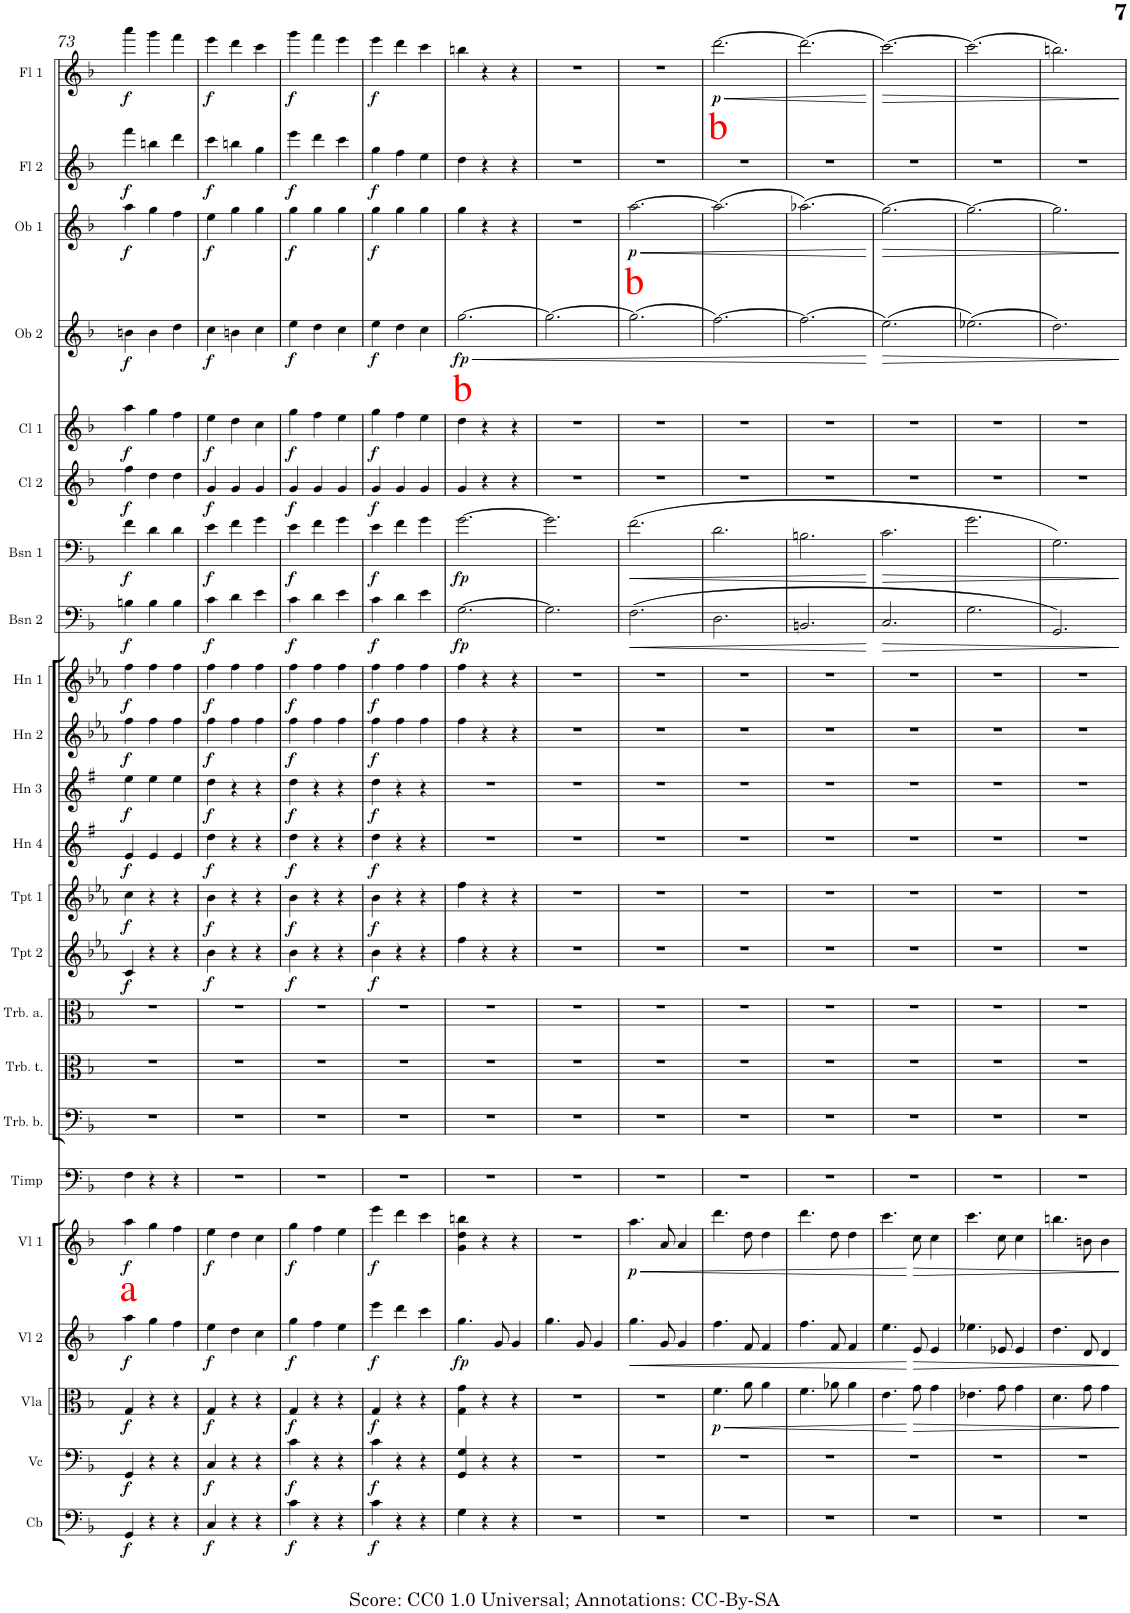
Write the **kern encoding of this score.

**kern	**dynam	**kern	**dynam	**kern	**dynam	**kern	**dynam	**kern	**text	**dynam	**kern	**kern	**kern	**kern	**kern	**dynam	**kern	**dynam	**kern	**dynam	**kern	**dynam	**kern	**dynam	**kern	**dynam	**kern	**dynam	**kern	**dynam	**kern	**dynam	**kern	**dynam	**kern	**text	**dynam	**kern	**text	**dynam	**kern	**dynam	**kern	**text	**dynam
*part23	*part23	*part22	*part22	*part21	*part21	*part20	*part20	*part19	*part19	*part19	*part18	*part17	*part16	*part15	*part14	*part14	*part13	*part13	*part12	*part12	*part11	*part11	*part10	*part10	*part9	*part9	*part8	*part8	*part7	*part7	*part6	*part6	*part5	*part5	*part4	*part4	*part4	*part3	*part3	*part3	*part2	*part2	*part1	*part1	*part1
*staff23	*staff23	*staff22	*staff22	*staff21	*staff21	*staff20	*staff20	*staff19	*staff19	*staff19	*staff18	*staff17	*staff16	*staff15	*staff14	*staff14	*staff13	*staff13	*staff12	*staff12	*staff11	*staff11	*staff10	*staff10	*staff9	*staff9	*staff8	*staff8	*staff7	*staff7	*staff6	*staff6	*staff5	*staff5	*staff4	*staff4	*staff4	*staff3	*staff3	*staff3	*staff2	*staff2	*staff1	*staff1	*staff1
*I"Contrabass	*	*I"Violoncello	*	*I"Viola	*	*I"Violin 2	*	*I"Violin 1	*	*	*I"Timpani in F, F	*I"Trombone basso	*I"Trombone tenore	*I"Trombone alto	*I"D Trumpet 2	*	*I"D Trumpet 1	*	*I"Bb (basso) Horn 4	*	*I"Bb (basso) Horn 3	*	*I"D Horn 2	*	*I"D Horn 1	*	*I"Bassoon 2	*	*I"Bassoon 1	*	*I"C Clarinet 2	*	*I"C Clarinet 1	*	*I"Oboe 2	*	*	*I"Oboe 1	*	*	*I"Flute 2	*	*I"Flute 1	*	*
*I'Cb	*	*I'Vc	*	*I'Vla	*	*I'Vl 2	*	*I'Vl 1	*	*	*I'Timp	*I'Trb. b.	*I'Trb. t.	*I'Trb. a.	*I'Tpt 2	*	*I'Tpt 1	*	*I'Hn 4	*	*I'Hn 3	*	*I'Hn 2	*	*I'Hn 1	*	*I'Bsn 2	*	*I'Bsn 1	*	*I'Cl 2	*	*I'Cl 1	*	*I'Ob 2	*	*	*I'Ob 1	*	*	*I'Fl 2	*	*I'Fl 1	*	*
!!LO:PB:g=z
*clefF4	*	*clefF4	*	*clefC3	*	*clefG2	*	*clefG2	*	*	*clefF4	*clefF4	*clefC3	*clefC3	*clefG2	*	*clefG2	*	*clefG2	*	*clefG2	*	*clefG2	*	*clefG2	*	*clefF4	*	*clefF4	*	*clefG2	*	*clefG2	*	*clefG2	*	*	*clefG2	*	*	*clefG2	*	*clefG2	*	*
*Trd7c12	*	*	*	*	*	*	*	*	*	*	*	*	*	*	*Trd-1c-2	*	*Trd-1c-2	*	*Trd8c14	*	*Trd8c14	*	*Trd6c10	*	*Trd6c10	*	*	*	*	*	*Trd1c2	*	*Trd1c2	*	*	*	*	*	*	*	*	*	*	*	*
*k[b-]	*	*k[b-]	*	*k[b-]	*	*k[b-]	*	*k[b-]	*	*	*k[b-]	*k[b-]	*k[b-]	*k[b-]	*k[b-e-a-]	*	*k[b-e-a-]	*	*k[f#]	*	*k[f#]	*	*k[b-e-a-]	*	*k[b-e-a-]	*	*k[b-]	*	*k[b-]	*	*k[b-]	*	*k[b-]	*	*k[b-]	*	*	*k[b-]	*	*	*k[b-]	*	*k[b-]	*	*
*M3/4	*	*M3/4	*	*M3/4	*	*M3/4	*	*M3/4	*	*	*M3/4	*M3/4	*M3/4	*M3/4	*M3/4	*	*M3/4	*	*M3/4	*	*M3/4	*	*M3/4	*	*M3/4	*	*M3/4	*	*M3/4	*	*M3/4	*	*M3/4	*	*M3/4	*	*	*M3/4	*	*	*M3/4	*	*M3/4	*	*
=73	=73	=73	=73	=73	=73	=73	=73	=73	=73	=73	=73	=73	=73	=73	=73	=73	=73	=73	=73	=73	=73	=73	=73	=73	=73	=73	=73	=73	=73	=73	=73	=73	=73	=73	=73	=73	=73	=73	=73	=73	=73	=73	=73	=73	=73
!	!LO:DY:b	!	!LO:DY:b	!	!LO:DY:b	!	!LO:DY:b	!	!LO:LY:b:color=#FF0000	!LO:DY:b	!	!	!	!	!	!LO:DY:b	!	!LO:DY:b	!	!LO:DY:b	!	!LO:DY:b	!	!LO:DY:b	!	!LO:DY:b	!	!LO:DY:b	!	!LO:DY:b	!	!LO:DY:b	!	!LO:DY:b	!	!	!LO:DY:b	!	!	!LO:DY:b	!	!LO:DY:b	!	!	!LO:DY:b
4GG/	f	4GG/	f	4G/	f	4aa\	f	4aa\	a	f	4F\	2.r	2.r	2.r	4c/	f	4cc\	f	4e/	f	4ee\	f	4ff\	f	4ff\	f	4Bn\	f	4f\	f	4ff\	f	4aa\	f	4bn\	.	f	4aa\	.	f	4fff\	f	4aaa\	.	f
4r	.	4r	.	4r	.	4gg\	.	4gg\	.	.	4r	.	.	.	4r	.	4r	.	4e/	.	4ee\	.	4ff\	.	4ff\	.	4B\	.	4d\	.	4dd\	.	4gg\	.	4b\	.	.	4gg\	.	.	4bbn\	.	4ggg\	.	.
4r	.	4r	.	4r	.	4ff\	.	4ff\	.	.	4r	.	.	.	4r	.	4r	.	4e/	.	4ee\	.	4ff\	.	4ff\	.	4B\	.	4d\	.	4dd\	.	4ff\	.	4dd\	.	.	4ff\	.	.	4ddd\	.	4fff\	.	.
=74	=74	=74	=74	=74	=74	=74	=74	=74	=74	=74	=74	=74	=74	=74	=74	=74	=74	=74	=74	=74	=74	=74	=74	=74	=74	=74	=74	=74	=74	=74	=74	=74	=74	=74	=74	=74	=74	=74	=74	=74	=74	=74	=74	=74	=74
!	!LO:DY:b	!	!LO:DY:b	!	!LO:DY:b	!	!LO:DY:b	!	!	!LO:DY:b	!	!	!	!	!	!LO:DY:b	!	!LO:DY:b	!	!LO:DY:b	!	!LO:DY:b	!	!LO:DY:b	!	!LO:DY:b	!	!LO:DY:b	!	!LO:DY:b	!	!LO:DY:b	!	!LO:DY:b	!	!	!LO:DY:b	!	!	!LO:DY:b	!	!LO:DY:b	!	!	!LO:DY:b
4C/	f	4C/	f	4G/	f	4ee\	f	4ee\	.	f	2.r	2.r	2.r	2.r	4b-\	f	4b-\	f	4dd\	f	4dd\	f	4ff\	f	4ff\	f	4c\	f	4e\	f	4g/	f	4ee\	f	4cc\	.	f	4ee\	.	f	4ccc\	f	4eee\	.	f
4r	.	4r	.	4r	.	4dd\	.	4dd\	.	.	.	.	.	.	4r	.	4r	.	4r	.	4r	.	4ff\	.	4ff\	.	4d\	.	4f\	.	4g/	.	4dd\	.	4bn\	.	.	4gg\	.	.	4bbn\	.	4ddd\	.	.
4r	.	4r	.	4r	.	4cc\	.	4cc\	.	.	.	.	.	.	4r	.	4r	.	4r	.	4r	.	4ff\	.	4ff\	.	4e\	.	4g\	.	4g/	.	4cc\	.	4cc\	.	.	4gg\	.	.	4gg\	.	4ccc\	.	.
=75	=75	=75	=75	=75	=75	=75	=75	=75	=75	=75	=75	=75	=75	=75	=75	=75	=75	=75	=75	=75	=75	=75	=75	=75	=75	=75	=75	=75	=75	=75	=75	=75	=75	=75	=75	=75	=75	=75	=75	=75	=75	=75	=75	=75	=75
!	!LO:DY:b	!	!LO:DY:b	!	!LO:DY:b	!	!LO:DY:b	!	!	!LO:DY:b	!	!	!	!	!	!LO:DY:b	!	!LO:DY:b	!	!LO:DY:b	!	!LO:DY:b	!	!LO:DY:b	!	!LO:DY:b	!	!LO:DY:b	!	!LO:DY:b	!	!LO:DY:b	!	!LO:DY:b	!	!	!LO:DY:b	!	!	!LO:DY:b	!	!LO:DY:b	!	!	!LO:DY:b
4c\	f	4c\	f	4G/	f	4gg\	f	4gg\	.	f	2.r	2.r	2.r	2.r	4b-\	f	4b-\	f	4dd\	f	4dd\	f	4ff\	f	4ff\	f	4c\	f	4e\	f	4g/	f	4gg\	f	4ee\	.	f	4gg\	.	f	4eee\	f	4ggg\	.	f
4r	.	4r	.	4r	.	4ff\	.	4ff\	.	.	.	.	.	.	4r	.	4r	.	4r	.	4r	.	4ff\	.	4ff\	.	4d\	.	4f\	.	4g/	.	4ff\	.	4dd\	.	.	4gg\	.	.	4ddd\	.	4fff\	.	.
4r	.	4r	.	4r	.	4ee\	.	4ee\	.	.	.	.	.	.	4r	.	4r	.	4r	.	4r	.	4ff\	.	4ff\	.	4e\	.	4g\	.	4g/	.	4ee\	.	4cc\	.	.	4gg\	.	.	4ccc\	.	4eee\	.	.
=76	=76	=76	=76	=76	=76	=76	=76	=76	=76	=76	=76	=76	=76	=76	=76	=76	=76	=76	=76	=76	=76	=76	=76	=76	=76	=76	=76	=76	=76	=76	=76	=76	=76	=76	=76	=76	=76	=76	=76	=76	=76	=76	=76	=76	=76
!	!LO:DY:b	!	!LO:DY:b	!	!LO:DY:b	!	!LO:DY:b	!	!	!LO:DY:b	!	!	!	!	!	!LO:DY:b	!	!LO:DY:b	!	!LO:DY:b	!	!LO:DY:b	!	!LO:DY:b	!	!LO:DY:b	!	!LO:DY:b	!	!LO:DY:b	!	!LO:DY:b	!	!LO:DY:b	!	!	!LO:DY:b	!	!	!LO:DY:b	!	!LO:DY:b	!	!	!LO:DY:b
4c\	f	4c\	f	4G/	f	4eee\	f	4eee\	.	f	2.r	2.r	2.r	2.r	4b-\	f	4b-\	f	4dd\	f	4dd\	f	4ff\	f	4ff\	f	4c\	f	4e\	f	4g/	f	4gg\	f	4ee\	.	f	4gg\	.	f	4gg\	f	4eee\	.	f
4r	.	4r	.	4r	.	4ddd\	.	4ddd\	.	.	.	.	.	.	4r	.	4r	.	4r	.	4r	.	4ff\	.	4ff\	.	4d\	.	4f\	.	4g/	.	4ff\	.	4dd\	.	.	4gg\	.	.	4ff\	.	4ddd\	.	.
4r	.	4r	.	4r	.	4ccc\	.	4ccc\	.	.	.	.	.	.	4r	.	4r	.	4r	.	4r	.	4ff\	.	4ff\	.	4e\	.	4g\	.	4g/	.	4ee\	.	4cc\	.	.	4gg\	.	.	4ee\	.	4ccc\	.	.
=77	=77	=77	=77	=77	=77	=77	=77	=77	=77	=77	=77	=77	=77	=77	=77	=77	=77	=77	=77	=77	=77	=77	=77	=77	=77	=77	=77	=77	=77	=77	=77	=77	=77	=77	=77	=77	=77	=77	=77	=77	=77	=77	=77	=77	=77
!	!	!	!	!	!	!	!LO:DY:b	!	!	!	!	!	!	!	!	!	!	!	!	!	!	!	!	!	!	!	!	!LO:DY:b	!	!LO:DY:b	!	!	!	!	!	!LO:LY:b:color=#FF0000	!LO:HP:b	!	!	!	!	!	!	!	!
!	!	!	!	!	!	!	!	!	!	!	!	!	!	!	!	!	!	!	!	!	!	!	!	!	!	!	!	!	!	!	!	!	!	!	!	!	!LO:DY:n=1:b	!	!	!	!	!	!	!	!
4G\	.	4GG/ 4G/	.	4G\ 4g\	.	4.gg\	fp	4g\ 4dd\ 4bbn\	.	.	2.r	2.r	2.r	2.r	4ff\	.	4ff\	.	2.r	.	2.r	.	4ff\	.	4ff\	.	[2.G\	fp	[2.g\	fp	4g/	.	4dd\	.	[2.gg\	b	< fp	4gg\	.	.	4dd\	.	4bbn\	.	.
4r	.	4r	.	4r	.	.	.	4r	.	.	.	.	.	.	4r	.	4r	.	.	.	.	.	4r	.	4r	.	.	.	.	.	4r	.	4r	.	.	.	.	4r	.	.	4r	.	4r	.	.
.	.	.	.	.	.	8g/	.	.	.	.	.	.	.	.	.	.	.	.	.	.	.	.	.	.	.	.	.	.	.	.	.	.	.	.	.	.	.	.	.	.	.	.	.	.	.
4r	.	4r	.	4r	.	4g/	.	4r	.	.	.	.	.	.	4r	.	4r	.	.	.	.	.	4r	.	4r	.	.	.	.	.	4r	.	4r	.	.	.	.	4r	.	.	4r	.	4r	.	.
=78	=78	=78	=78	=78	=78	=78	=78	=78	=78	=78	=78	=78	=78	=78	=78	=78	=78	=78	=78	=78	=78	=78	=78	=78	=78	=78	=78	=78	=78	=78	=78	=78	=78	=78	=78	=78	=78	=78	=78	=78	=78	=78	=78	=78	=78
2.r	.	2.r	.	2.r	.	4.gg\	.	2.r	.	.	2.r	2.r	2.r	2.r	2.r	.	2.r	.	2.r	.	2.r	.	2.r	.	2.r	.	2.G\]	.	2.g\]	.	2.r	.	2.r	.	2.gg\_	.	.	2.r	.	.	2.r	.	2.r	.	.
.	.	.	.	.	.	8g/	.	.	.	.	.	.	.	.	.	.	.	.	.	.	.	.	.	.	.	.	.	.	.	.	.	.	.	.	.	.	.	.	.	.	.	.	.	.	.
.	.	.	.	.	.	4g/	.	.	.	.	.	.	.	.	.	.	.	.	.	.	.	.	.	.	.	.	.	.	.	.	.	.	.	.	.	.	.	.	.	.	.	.	.	.	.
=79	=79	=79	=79	=79	=79	=79	=79	=79	=79	=79	=79	=79	=79	=79	=79	=79	=79	=79	=79	=79	=79	=79	=79	=79	=79	=79	=79	=79	=79	=79	=79	=79	=79	=79	=79	=79	=79	=79	=79	=79	=79	=79	=79	=79	=79
!	!	!	!	!	!	!	!LO:HP:b	!	!	!LO:HP:b	!	!	!	!	!	!	!	!	!	!	!	!	!	!	!	!	!	!LO:HP:b	!	!LO:HP:b	!	!	!	!	!	!	!	!	!LO:LY:b:color=#FF0000	!LO:HP:b	!	!	!	!	!
!	!	!	!	!	!	!	!	!	!	!LO:DY:n=1:b	!	!	!	!	!	!	!	!	!	!	!	!	!	!	!	!	!	!	!	!	!	!	!	!	!	!	!	!	!	!LO:DY:n=1:b	!	!	!	!	!
2.r	.	2.r	.	2.r	.	4.gg\	<	4.aa\	.	< p	2.r	2.r	2.r	2.r	2.r	.	2.r	.	2.r	.	2.r	.	2.r	.	2.r	.	(2.F\	<	(2.f\	<	2.r	.	2.r	.	(2.gg\]	.	.	[2.aa\	b	< p	2.r	.	2.r	.	.
.	.	.	.	.	.	8g/	.	8a/	.	.	.	.	.	.	.	.	.	.	.	.	.	.	.	.	.	.	.	.	.	.	.	.	.	.	.	.	.	.	.	.	.	.	.	.	.
.	.	.	.	.	.	4g/	.	4a/	.	.	.	.	.	.	.	.	.	.	.	.	.	.	.	.	.	.	.	.	.	.	.	.	.	.	.	.	.	.	.	.	.	.	.	.	.
=80	=80	=80	=80	=80	=80	=80	=80	=80	=80	=80	=80	=80	=80	=80	=80	=80	=80	=80	=80	=80	=80	=80	=80	=80	=80	=80	=80	=80	=80	=80	=80	=80	=80	=80	=80	=80	=80	=80	=80	=80	=80	=80	=80	=80	=80
!	!	!	!	!	!LO:HP:b	!	!	!	!	!	!	!	!	!	!	!	!	!	!	!	!	!	!	!	!	!	!	!	!	!	!	!	!	!	!	!	!	!	!	!	!	!	!	!LO:LY:b:color=#FF0000	!LO:HP:b
!	!	!	!	!	!LO:DY:n=1:b	!	!	!	!	!	!	!	!	!	!	!	!	!	!	!	!	!	!	!	!	!	!	!	!	!	!	!	!	!	!	!	!	!	!	!	!	!	!	!	!LO:DY:n=1:b
2.r	.	2.r	.	4.f\	< p	4.ff\	.	4.ddd\	.	.	2.r	2.r	2.r	2.r	2.r	.	2.r	.	2.r	.	2.r	.	2.r	.	2.r	.	2.D\	.	2.d\	.	2.r	.	2.r	.	[2.ff\)	.	.	(2.aa\]	.	.	2.r	.	[2.ddd\	b	< p
.	.	.	.	8a\	.	8f/	.	8dd\	.	.	.	.	.	.	.	.	.	.	.	.	.	.	.	.	.	.	.	.	.	.	.	.	.	.	.	.	.	.	.	.	.	.	.	.	.
.	.	.	.	4a\	.	4f/	.	4dd\	.	.	.	.	.	.	.	.	.	.	.	.	.	.	.	.	.	.	.	.	.	.	.	.	.	.	.	.	.	.	.	.	.	.	.	.	.
=81	=81	=81	=81	=81	=81	=81	=81	=81	=81	=81	=81	=81	=81	=81	=81	=81	=81	=81	=81	=81	=81	=81	=81	=81	=81	=81	=81	=81	=81	=81	=81	=81	=81	=81	=81	=81	=81	=81	=81	=81	=81	=81	=81	=81	=81
2.r	.	2.r	.	4.f\	.	4.ff\	.	4.ddd\	.	.	2.r	2.r	2.r	2.r	2.r	.	2.r	.	2.r	.	2.r	.	2.r	.	2.r	.	2.BBn/	.	2.Bn\	.	2.r	.	2.r	.	(2.ff\]	.	.	(2.aa-X\)	.	.	2.r	.	(2.ddd\]	.	.
.	.	.	.	8a-X\	.	8f/	.	8dd\	.	.	.	.	.	.	.	.	.	.	.	.	.	.	.	.	.	.	.	.	.	.	.	.	.	.	.	.	.	.	.	.	.	.	.	.	.
.	.	.	.	4a-\	.	4f/	.	4dd\	.	.	.	.	.	.	.	.	.	.	.	.	.	.	.	.	.	.	.	.	.	.	.	.	.	.	.	.	.	.	.	.	.	.	.	.	.
.	.	.	.	.	.	.	.	.	.	.	.	.	.	.	.	.	.	.	.	.	.	.	.	.	.	.	.	[	.	[	.	.	.	.	.	.	[	.	.	[	.	.	.	.	[
=82	=82	=82	=82	=82	=82	=82	=82	=82	=82	=82	=82	=82	=82	=82	=82	=82	=82	=82	=82	=82	=82	=82	=82	=82	=82	=82	=82	=82	=82	=82	=82	=82	=82	=82	=82	=82	=82	=82	=82	=82	=82	=82	=82	=82	=82
!	!	!	!	!	!	!	!	!	!	!	!	!	!	!	!	!	!	!	!	!	!	!	!	!	!	!	!	!LO:HP:b	!	!LO:HP:b	!	!	!	!	!	!	!LO:HP:b	!	!	!LO:HP:b	!	!	!	!	!LO:HP:b
2.r	.	2.r	.	4.e\	.	4.ee\	.	4.ccc\	.	.	2.r	2.r	2.r	2.r	2.r	.	2.r	.	2.r	.	2.r	.	2.r	.	2.r	.	2.C/	>	2.c\	>	2.r	.	2.r	.	(2.ee\)	.	>	[2.gg\)	.	>	2.r	.	[2.ccc\)	.	>
!	!	!	!	!	!LO:HP:n=1:b	!	!LO:HP:n=1:b	!	!	!LO:HP:n=1:b	!	!	!	!	!	!	!	!	!	!	!	!	!	!	!	!	!	!	!	!	!	!	!	!	!	!	!	!	!	!	!	!	!	!	!
.	.	.	.	8g\	[ >	8e/	[ >	8cc\	.	[ >	.	.	.	.	.	.	.	.	.	.	.	.	.	.	.	.	.	.	.	.	.	.	.	.	.	.	.	.	.	.	.	.	.	.	.
.	.	.	.	4g\	.	4e/	.	4cc\	.	.	.	.	.	.	.	.	.	.	.	.	.	.	.	.	.	.	.	.	.	.	.	.	.	.	.	.	.	.	.	.	.	.	.	.	.
=83	=83	=83	=83	=83	=83	=83	=83	=83	=83	=83	=83	=83	=83	=83	=83	=83	=83	=83	=83	=83	=83	=83	=83	=83	=83	=83	=83	=83	=83	=83	=83	=83	=83	=83	=83	=83	=83	=83	=83	=83	=83	=83	=83	=83	=83
2.r	.	2.r	.	4.e-X\	.	4.ee-X\	.	4.ccc\	.	.	2.r	2.r	2.r	2.r	2.r	.	2.r	.	2.r	.	2.r	.	2.r	.	2.r	.	2.G\	.	2.g\	.	2.r	.	2.r	.	(2.ee-X\)	.	.	2.gg\_	.	.	2.r	.	(2.ccc\]	.	.
.	.	.	.	8g\	.	8e-X/	.	8cc\	.	.	.	.	.	.	.	.	.	.	.	.	.	.	.	.	.	.	.	.	.	.	.	.	.	.	.	.	.	.	.	.	.	.	.	.	.
.	.	.	.	4g\	.	4e-/	.	4cc\	.	.	.	.	.	.	.	.	.	.	.	.	.	.	.	.	.	.	.	.	.	.	.	.	.	.	.	.	.	.	.	.	.	.	.	.	.
=84	=84	=84	=84	=84	=84	=84	=84	=84	=84	=84	=84	=84	=84	=84	=84	=84	=84	=84	=84	=84	=84	=84	=84	=84	=84	=84	=84	=84	=84	=84	=84	=84	=84	=84	=84	=84	=84	=84	=84	=84	=84	=84	=84	=84	=84
2.r	.	2.r	.	4.d\	.	4.dd\	.	4.bbn\	.	.	2.r	2.r	2.r	2.r	2.r	.	2.r	.	2.r	.	2.r	.	2.r	.	2.r	.	2.GG/)	.	2.G\)	.	2.r	.	2.r	.	2.dd\)	.	.	2.gg\]	.	.	2.r	.	2.bbn\)	.	.
.	.	.	.	8g\	.	8d/	.	8bn\	.	.	.	.	.	.	.	.	.	.	.	.	.	.	.	.	.	.	.	.	.	.	.	.	.	.	.	.	.	.	.	.	.	.	.	.	.
.	.	.	.	4g\	.	4d/	.	4b\	.	.	.	.	.	.	.	.	.	.	.	.	.	.	.	.	.	.	.	.	.	.	.	.	.	.	.	.	.	.	.	.	.	.	.	.	.
.	.	.	.	.	]	.	]	.	.	]	.	.	.	.	.	.	.	.	.	.	.	.	.	.	.	.	.	]	.	]	.	.	.	.	.	.	]	.	.	]	.	.	.	.	]
=	=	=	=	=	=	=	=	=	=	=	=	=	=	=	=	=	=	=	=	=	=	=	=	=	=	=	=	=	=	=	=	=	=	=	=	=	=	=	=	=	=	=	=	=	=
*-	*-	*-	*-	*-	*-	*-	*-	*-	*-	*-	*-	*-	*-	*-	*-	*-	*-	*-	*-	*-	*-	*-	*-	*-	*-	*-	*-	*-	*-	*-	*-	*-	*-	*-	*-	*-	*-	*-	*-	*-	*-	*-	*-	*-	*-
